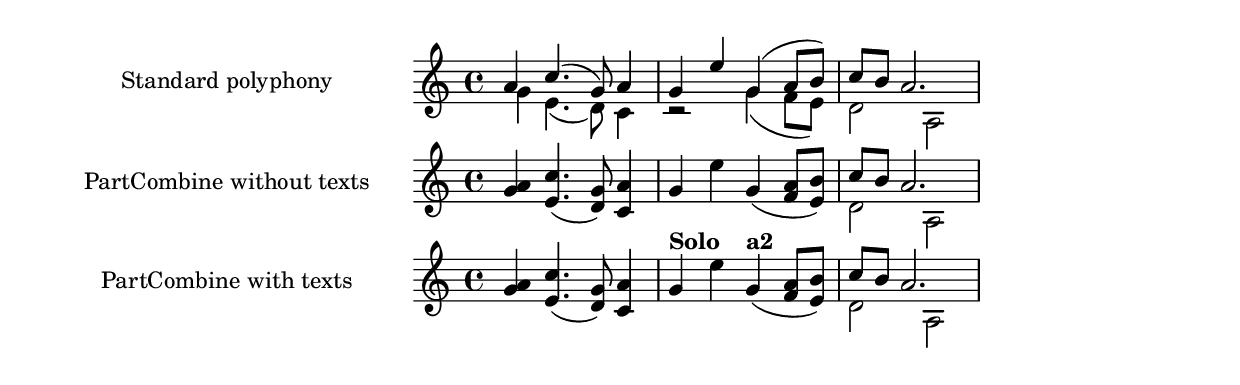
%% Do not edit this file; it is auto-generated from LSR http://lsr.dsi.unimi.it
%% This file is in the public domain.
\version "2.11.46"

\header {
  lsrtags = "simultaneous-notes, text"

  texidoc = "
The part combiner tool ( @code{\\partcombine} command ) allows the
combination of several different parts on the same staff.  Text
directions such as \"solo\" or \"a2\" are added by default; to remove
them, simply set the property @code{printPartCombineTexts} to
\"false\". For vocal scores (hymns), there is no need to add
\"solo\"/\"a2\" texts, so they should be switched off.  However, it
might be better not to use it if there are any solos, as they won't be
indicated.  In such cases, standard polyphonic notation may be
preferable.

This snippet presents the three ways two parts can be printed on a same
staff: standard polyphony, @code{\\partcombine} without texts, and
@code{\\partcombine} with texts.




"
  doctitle = "Combining two parts on the same staff"
} % begin verbatim
musicUp = \relative c'' {
  \time 4/4
  a4 c4.( g8) a4 |
  g4 e' g,( a8 b) |
  c b a2.
}

musicDown = \relative c'' {
  g4 e4.( d8) c4 |
  r2 g'4( f8 e) |
  d2 \stemDown a
}

\score {
  <<
    <<
    \new Staff {
      \set Staff.instrumentName = "Standard polyphony  "
      << \musicUp \\ \musicDown >>
    }
    \new Staff \with { printPartCombineTexts = ##f } {
      \set Staff.instrumentName = "PartCombine without texts  "
      \partcombine \musicUp \musicDown
    }
    \new Staff {
      \set Staff.instrumentName = "PartCombine with texts  "
      \partcombine \musicUp \musicDown
    }
    >>
  >>
  \layout {
    indent = 6.0\cm
    \context {
      \Score
      \override SystemStartBar #'collapse-height = #30
    }
  }
}
